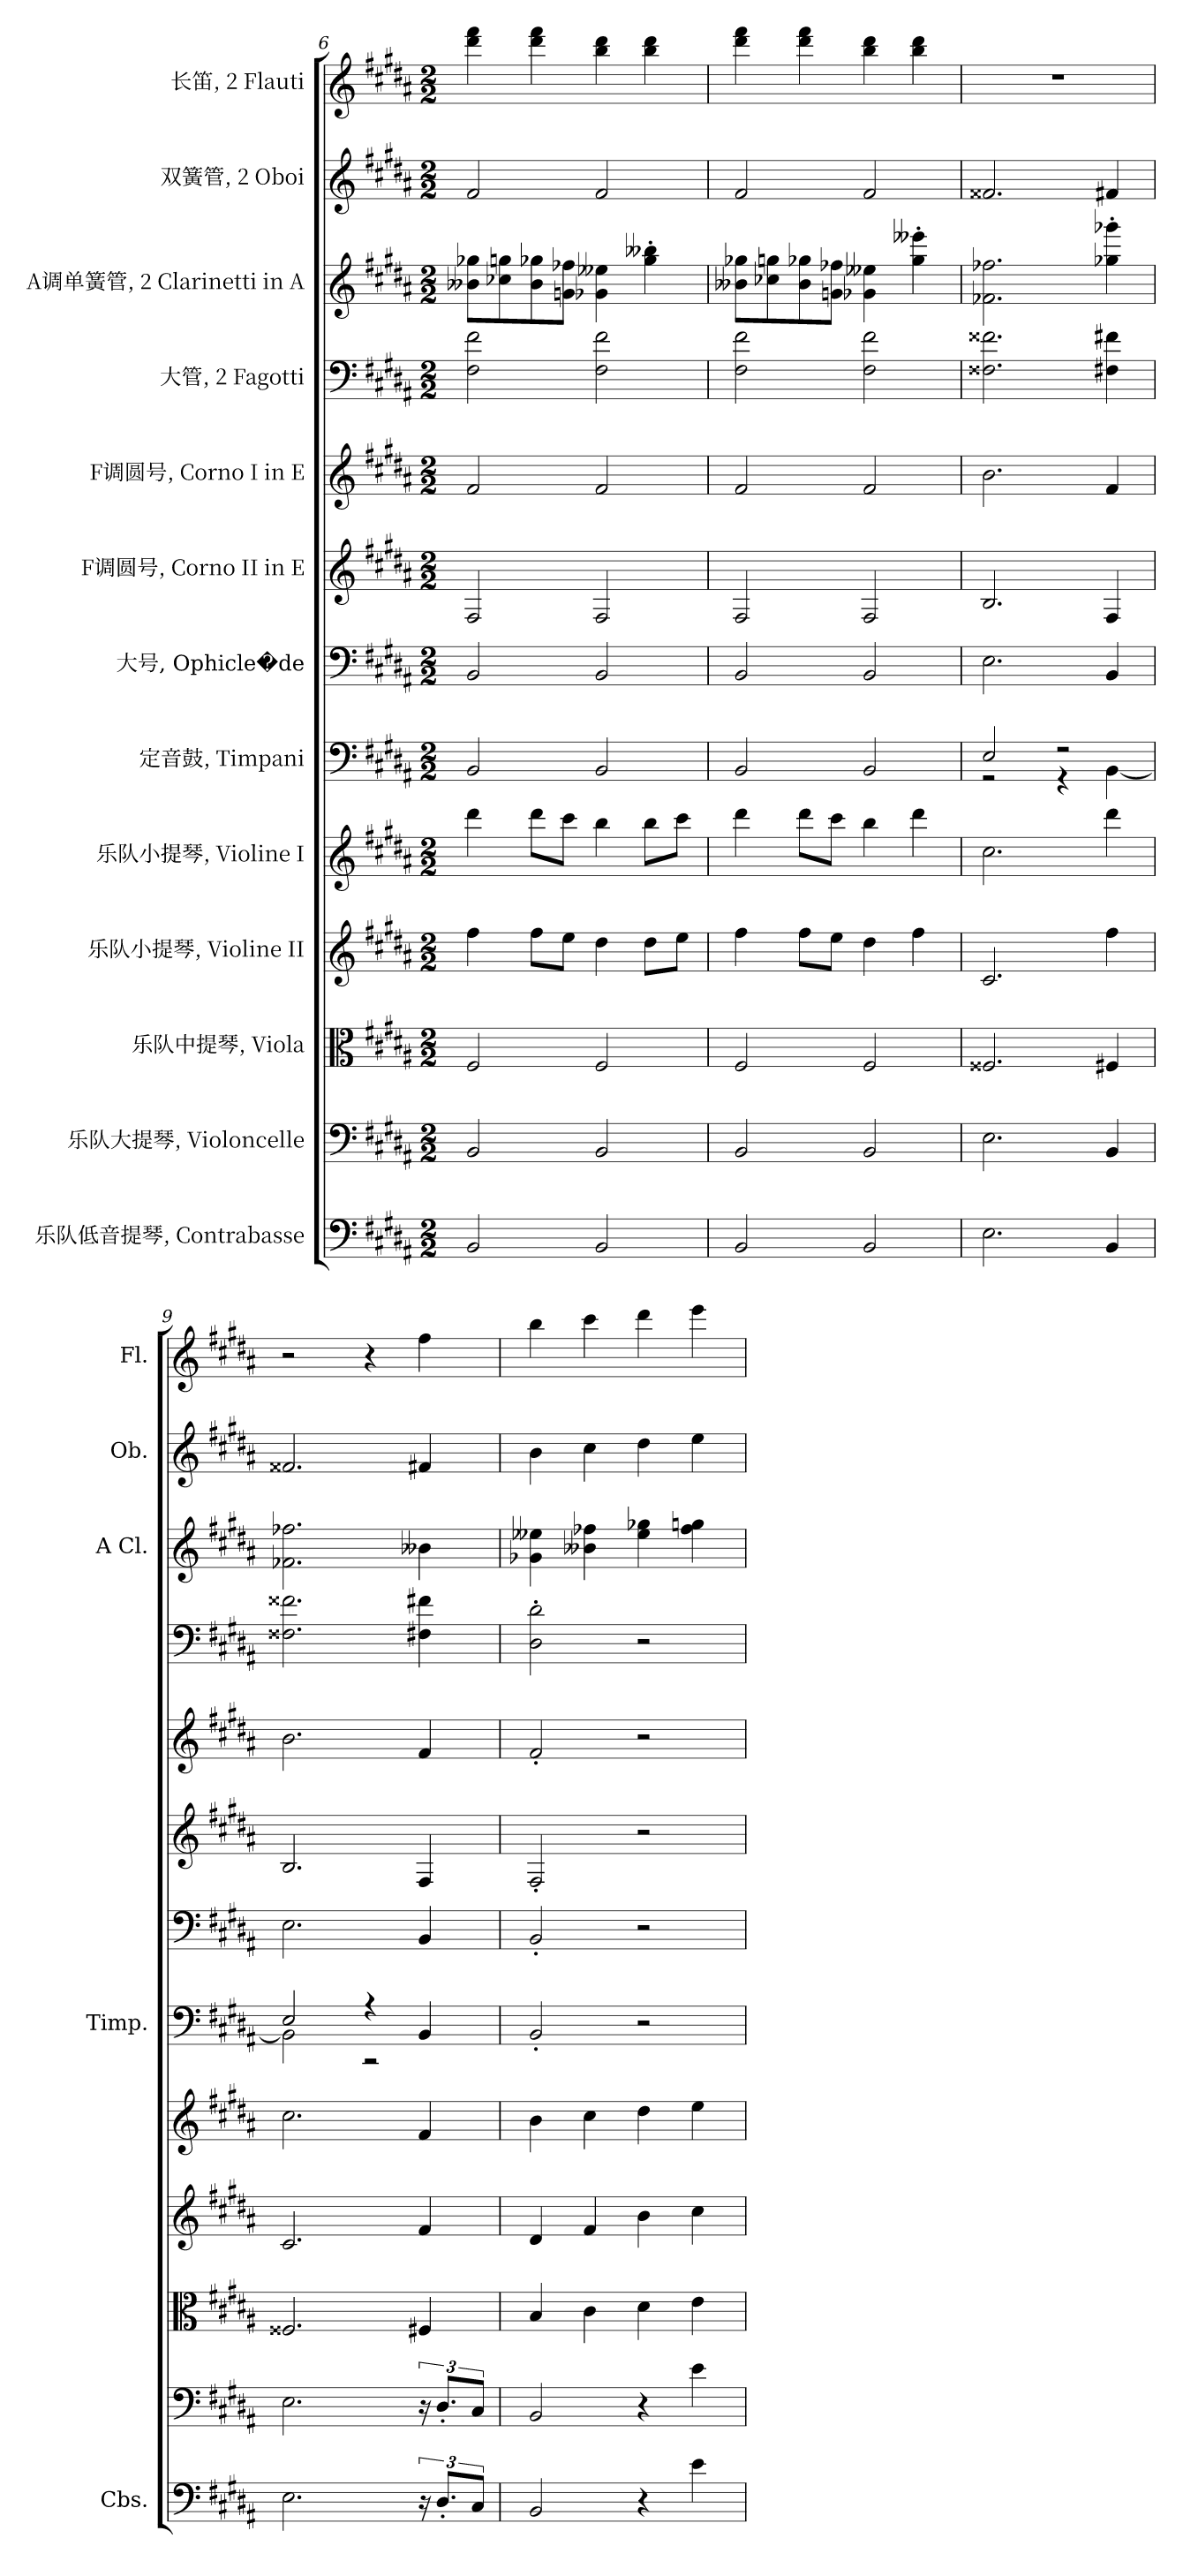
**kern	**kern	**kern	**kern	**kern	**kern	**kern	**kern	**kern	**kern	**kern	**kern	**kern
*part13	*part12	*part11	*part10	*part9	*part8	*part7	*part6	*part5	*part4	*part3	*part2	*part1
*staff13	*staff12	*staff11	*staff10	*staff9	*staff8	*staff7	*staff6	*staff5	*staff4	*staff3	*staff2	*staff1
*I"乐队低音提琴, Contrabasse	*I"乐队大提琴, Violoncelle	*I"乐队中提琴, Viola	*I"乐队小提琴, Violine II	*I"乐队小提琴, Violine I	*I"定音鼓, Timpani	*I"大号, Ophicle�de	*I"F调圆号, Corno II in E	*I"F调圆号, Corno I in E	*I"大管, 2 Fagotti	*I"A调单簧管, 2 Clarinetti in A	*I"双簧管, 2 Oboi	*I"长笛, 2 Flauti
*I'Cbs.	*	*	*	*	*I'Timp.	*	*	*	*	*I'A Cl.	*I'Ob.	*I'Fl.
!!LO:PB:g=z
*clefF4	*clefF4	*clefC3	*clefG2	*clefG2	*clefF4	*clefF4	*clefG2	*clefG2	*clefF4	*clefG2	*clefG2	*clefG2
*ITrd7c12	*	*	*	*	*	*	*ITrd4c7	*ITrd4c7	*	*ITrd1c2	*	*
*k[f#c#g#d#a#]	*k[f#c#g#d#a#]	*k[f#c#g#d#a#]	*k[f#c#g#d#a#]	*k[f#c#g#d#a#]	*k[f#c#g#d#a#]	*k[f#c#g#d#a#]	*k[f#c#g#d#]	*k[f#c#g#d#]	*k[f#c#g#d#a#]	*k[f#c#g#]	*k[f#c#g#d#a#]	*k[f#c#g#d#a#]
*M2/2	*M2/2	*M2/2	*M2/2	*M2/2	*M2/2	*M2/2	*M2/2	*M2/2	*M2/2	*M2/2	*M2/2	*M2/2
*MM264	*MM264	*MM264	*MM264	*MM264	*MM264	*MM264	*MM264	*MM264	*MM264	*MM264	*MM264	*MM264
=6	=6	=6	=6	=6	=6	=6	=6	=6	=6	=6	=6	=6
2BBB/	2BB/	2F#/	4ff#\	4ddd#\	2BB/	2BB/	2BB/	2B/	2F#\ 2f#\	8a--X\ 8ff-X\L	2f#/	4ddd#\ 4fff#\
.	.	.	.	.	.	.	.	.	.	8b--X\ 8ffn\	.	.
.	.	.	8ff#\L	8ddd#\L	.	.	.	.	.	8a--\ 8ff-X\	.	4ddd#\ 4fff#\
.	.	.	8ee\J	8ccc#\J	.	.	.	.	.	8fn\ 8ee--X\J	.	.
*	*	*	*	*	*	*	*	*	*	*	*	*MM285
2BBB/	2BB/	2F#/	4dd#\	4bb\	2BB/	2BB/	2BB/	2B/	2F#\ 2f#\	4f-X\ 4dd--X\	2f#/	4bb\ 4ddd#\
.	.	.	8dd#\L	8bb\L	.	.	.	.	.	4ff-\' 4aa--X\'	.	4bb\ 4ddd#\
.	.	.	8ee\J	8ccc#\J	.	.	.	.	.	.	.	.
=7	=7	=7	=7	=7	=7	=7	=7	=7	=7	=7	=7	=7
*	*	*	*	*	*	*	*	*	*	*	*	*MM264
2BBB/	2BB/	2F#/	4ff#\	4ddd#\	2BB/	2BB/	2BB/	2B/	2F#\ 2f#\	8a--X\ 8ff-X\L	2f#/	4ddd#\ 4fff#\
.	.	.	.	.	.	.	.	.	.	8b--X\ 8ffn\	.	.
.	.	.	8ff#\L	8ddd#\L	.	.	.	.	.	8a--\ 8ff-X\	.	4ddd#\ 4fff#\
.	.	.	8ee\J	8ccc#\J	.	.	.	.	.	8fn\ 8ee--X\J	.	.
*	*	*	*	*	*	*	*	*	*	*	*	*MM285
2BBB/	2BB/	2F#/	4dd#\	4bb\	2BB/	2BB/	2BB/	2B/	2F#\ 2f#\	4f-X\ 4dd--X\	2f#/	4bb\ 4ddd#\
*	*	*	*	*	*	*	*	*	*	*	*	*MM260
.	.	.	4ff#\	4ddd#\	.	.	.	.	.	4ff-\' 4ddd--X\'	.	4bb\ 4ddd#\
=8	=8	=8	=8	=8	=8	=8	=8	=8	=8	=8	=8	=8
*	*	*	*	*	*	*	*	*	*	*	*	*MM264
*	*	*	*	*	*^	*	*	*	*	*	*	*
2.EE\	2.E\	2.F##X/	2.c#/	2.cc#\	2E/	2r	2.E\	2.E/	2.e\	2.F##X\ 2.f##X\	2.e--X\ 2.ee--X\	2.f##X/	1r
.	.	.	.	.	2r	4r	.	.	.	.	.	.	.
4BBB/	4BB/	4F#X/	4ff#\	4ddd#\	.	[4BB\	4BB/	4BB/	4B/	4F#X\ 4f#X\	4ff-X\' 4fff-X\'	4f#X/	.
=9	=9	=9	=9	=9	=9	=9	=9	=9	=9	=9	=9	=9	=9
*	*	*	*	*	*	*	*	*	*	*	*	*	*MM264
2.EE\	2.E\	2.F##X/	2.c#/	2.cc#\	2E/	2BB\]	2.E\	2.E/	2.e\	2.F##X\ 2.f##X\	2.e--X\ 2.ee--X\	2.f##X/	2r
*	*	*	*	*	*	*	*	*	*	*	*	*	*MM285
.	.	.	.	.	4r	2r	.	.	.	.	.	.	4r
24r	24r	4F#X/	4f#/	4f#/	4BB/	.	4BB/	4BB/	4B/	4F#X\ 4f#X\	4a--X\	4f#X/	4ff#\
12.DD#'/L	12.D#'/L	.	.	.	.	.	.	.	.	.	.	.	.
12CC#/J	12C#/J	.	.	.	.	.	.	.	.	.	.	.	.
*	*	*	*	*	*v	*v	*	*	*	*	*	*	*
!!LO:PB:g=z
=10	=10	=10	=10	=10	=10	=10	=10	=10	=10	=10	=10	=10
*	*	*	*	*	*	*	*	*	*	*	*	*MM264
2BBB/	2BB/	4B/	4d#/	4b\	2BB'/	2BB'/	2BB'/	2B'/	2D#\' 2d#\'	4f-X\ 4dd--X\	4b\	4bb\
.	.	4c#\	4f#/	4cc#\	.	.	.	.	.	4a--X\ 4ee--X\	4cc#\	4ccc#\
*	*	*	*	*	*	*	*	*	*	*	*	*MM285
4r	4r	4d#\	4b\	4dd#\	2r	2r	2r	2r	2r	4dd--\ 4ff-X\	4dd#\	4ddd#\
4E\	4e\	4e\	4cc#\	4ee\	.	.	.	.	.	4ee--\ 4ffn\	4ee\	4eee\
=	=	=	=	=	=	=	=	=	=	=	=	=
*-	*-	*-	*-	*-	*-	*-	*-	*-	*-	*-	*-	*-
